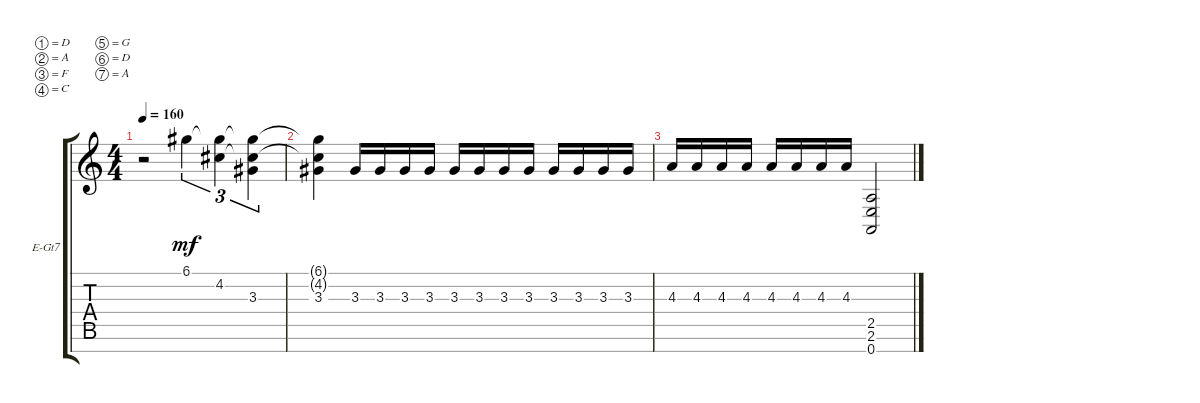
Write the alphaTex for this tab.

\defaultSystemsLayout 4
\bracketExtendMode groupsimilarinstruments
\firstSystemTrackNameOrientation horizontal
\otherSystemsTrackNameOrientation horizontal
\track ("Electric Guitar" "E-Gt7") {instrument distortionguitar}
\staff {score tabs}
\tuning (D4 A3 F3 C3 G2 D2 A1)
\ts (4 4)
\tempo 160
\clef g2
\scale
0.487395
\ks c
r.2{dy mf instrument distortionguitar} 6.1.4{tu (3 2)} (4.2 6.1{t}).4{tu (3 2)} (3.3 4.2{t} 6.1{t}).4{tu (3 2)} |
\scale
0.256303 (3.3 4.2{t} 6.1{t}).4 3.3.16 3.3.16 3.3.16 3.3.16 3.3.16 3.3.16 3.3.16 3.3.16 3.3.16 3.3.16 3.3.16 3.3.16 |
\scale
0.256303 4.3.16 4.3.16 4.3.16 4.3.16 4.3.16 4.3.16 4.3.16 4.3.16 (0.7 2.6 2.5).2
